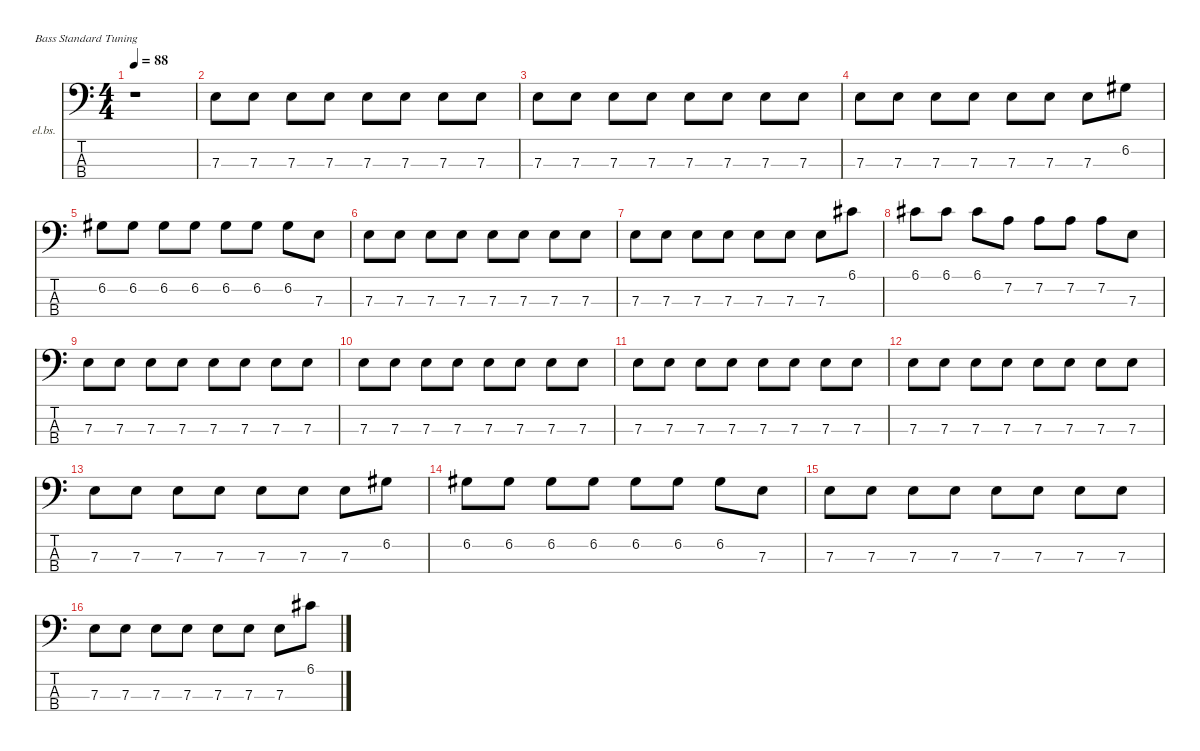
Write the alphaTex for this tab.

\defaultSystemsLayout 4
\hideDynamics
\bracketExtendMode nobrackets
\firstSystemTrackNameOrientation horizontal
\otherSystemsTrackNameOrientation horizontal
\track ("Bass" "el.bs.") {instrument electricbassfinger}
\staff {score tabs}
\tuning (G2 D2 A1 E1)
\ts (4 4)
\beaming (8 2 2 2 2)
\tempo 88
\clef f4
\ks c
r.1{dy f instrument electricbassfinger} |
7.3.8 7.3.8 7.3.8 7.3.8 7.3.8 7.3.8 7.3.8 7.3.8 |
7.3.8 7.3.8 7.3.8 7.3.8 7.3.8 7.3.8 7.3.8 7.3.8 |
7.3.8 7.3.8 7.3.8 7.3.8 7.3.8 7.3.8 7.3.8 6.2{acc #}.8 |
6.2{acc #}.8 6.2{acc #}.8 6.2{acc #}.8 6.2{acc #}.8 6.2{acc #}.8 6.2{acc #}.8 6.2{acc #}.8 7.3.8 |
7.3.8 7.3.8 7.3.8 7.3.8 7.3.8 7.3.8 7.3.8 7.3.8 |
7.3.8 7.3.8 7.3.8 7.3.8 7.3.8 7.3.8 7.3.8 6.1{acc #}.8 |
6.1{acc #}.8 6.1{acc #}.8 6.1{acc #}.8 7.2.8 7.2.8 7.2.8 7.2.8 7.3.8 |
7.3.8 7.3.8 7.3.8 7.3.8 7.3.8 7.3.8 7.3.8 7.3.8 |
7.3.8 7.3.8 7.3.8 7.3.8 7.3.8 7.3.8 7.3.8 7.3.8 |
7.3.8 7.3.8 7.3.8 7.3.8 7.3.8 7.3.8 7.3.8 7.3.8 |
7.3.8 7.3.8 7.3.8 7.3.8 7.3.8 7.3.8 7.3.8 7.3.8 |
7.3.8 7.3.8 7.3.8 7.3.8 7.3.8 7.3.8 7.3.8 6.2{acc #}.8 |
6.2{acc #}.8 6.2{acc #}.8 6.2{acc #}.8 6.2{acc #}.8 6.2{acc #}.8 6.2{acc #}.8 6.2{acc #}.8 7.3.8 |
7.3.8 7.3.8 7.3.8 7.3.8 7.3.8 7.3.8 7.3.8 7.3.8 |
7.3.8 7.3.8 7.3.8 7.3.8 7.3.8 7.3.8 7.3.8 6.1{acc #}.8
